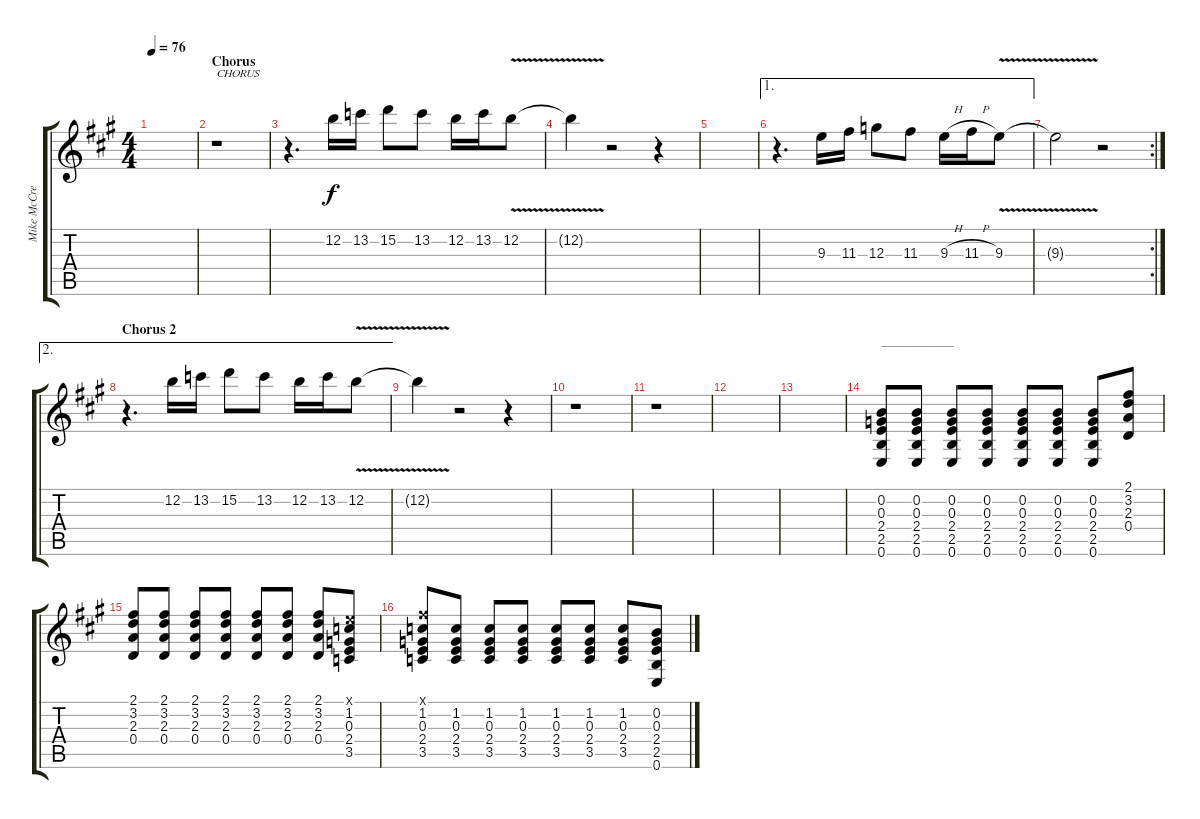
\track ("Mike McCready (gtr. 1)" "Mike McCre") {instrument electricguitarclean}
\staff {score tabs}
\tuning (E4 B3 G3 D3 A2 E2) {hide}
\ts (4 4)
\tempo 76
\clef g2
\ks a
|
\section ("" "Chorus")
r.1{txt "CHORUS"} |
r.4{d} 12.2.16 13.2.16 15.2.8 13.2.8 12.2.16 13.2.16 12.2{v}.8 |
12.2{t}.4 r.2 r.4 |
|
\ae 1
r.4{d} 9.3.16 11.3.16 12.3.8 11.3.8 9.3{h}.16 11.3{h}.16 9.3{v}.8 |
\rc 2
9.3{t}.2 r.2 |
\ae 2
\section ("" "Chorus 2")
r.4{d} 12.2.16 13.2.16 15.2.8 13.2.8 12.2.16 13.2.16 12.2{v}.8 |
12.2{t}.4 r.2 r.4 |
r.1 |
r.1 |
|
|
(0.2 0.3 2.4 2.5 0.6).8{txt "____________"} (0.2 0.3 2.4 2.5 0.6).8 (0.2 0.3 2.4 2.5 0.6).8 (0.2 0.3 2.4 2.5 0.6).8 (0.2 0.3 2.4 2.5 0.6).8 (0.2 0.3 2.4 2.5 0.6).8 (0.2 0.3 2.4 2.5 0.6).8 (2.1 3.2 2.3 0.4).8 |
(2.1 3.2 2.3 0.4).8 (2.1 3.2 2.3 0.4).8 (2.1 3.2 2.3 0.4).8 (2.1 3.2 2.3 0.4).8 (2.1 3.2 2.3 0.4).8 (2.1 3.2 2.3 0.4).8 (2.1 3.2 2.3 0.4).8 (0.1{x} 1.2 0.3 2.4 3.5).8 |
(2.1{x} 1.2 0.3 2.4 3.5).8 (1.2 0.3 2.4 3.5).8 (1.2 0.3 2.4 3.5).8 (1.2 0.3 2.4 3.5).8 (1.2 0.3 2.4 3.5).8 (1.2 0.3 2.4 3.5).8 (1.2 0.3 2.4 3.5).8 (0.2 0.3 2.4 2.5 0.6).8
